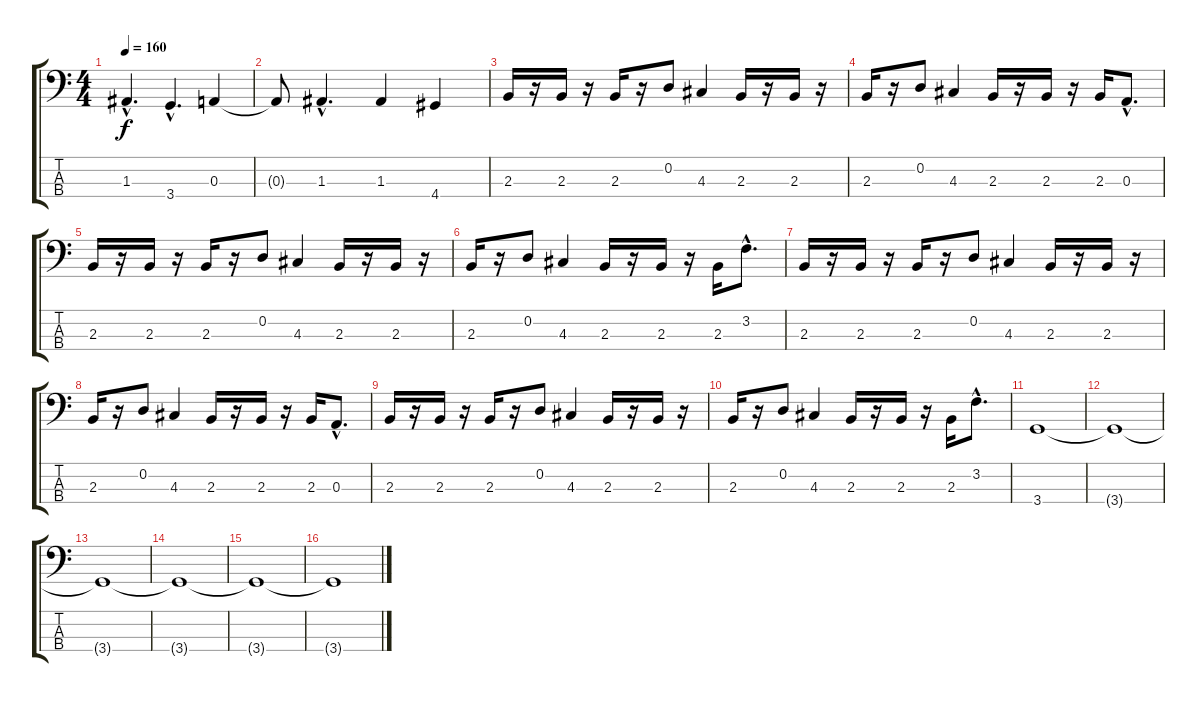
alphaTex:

\track "" {instrument electricbassfinger}
\staff {score tabs}
\tuning (G2 D2 A1 E1) {hide}
\ts (4 4)
\tempo 160
\clef f4
\ks c
1.3{hac}.4{d dy f} 3.4{hac}.4{d} 0.3.4 |
0.3{t}.8 1.3{hac}.4{d} 1.3.4 4.4.4 |
2.3.16 r.16 2.3.16 r.16 2.3.16 r.16 0.2.8 4.3.4 2.3.16 r.16 2.3.16 r.16 |
2.3.16 r.16 0.2.8 4.3.4 2.3.16 r.16 2.3.16 r.16 2.3.16 0.3{hac}.8{d} |
2.3.16 r.16 2.3.16 r.16 2.3.16 r.16 0.2.8 4.3.4 2.3.16 r.16 2.3.16 r.16 |
2.3.16 r.16 0.2.8 4.3.4 2.3.16 r.16 2.3.16 r.16 2.3.16 3.2{hac}.8{d} |
2.3.16 r.16 2.3.16 r.16 2.3.16 r.16 0.2.8 4.3.4 2.3.16 r.16 2.3.16 r.16 |
2.3.16 r.16 0.2.8 4.3.4 2.3.16 r.16 2.3.16 r.16 2.3.16 0.3{hac}.8{d} |
2.3.16 r.16 2.3.16 r.16 2.3.16 r.16 0.2.8 4.3.4 2.3.16 r.16 2.3.16 r.16 |
2.3.16 r.16 0.2.8 4.3.4 2.3.16 r.16 2.3.16 r.16 2.3.16 3.2{hac}.8{d} |
3.4.1 |
3.4{t}.1 |
3.4{t}.1 |
3.4{t}.1 |
3.4{t}.1 |
3.4{t}.1
